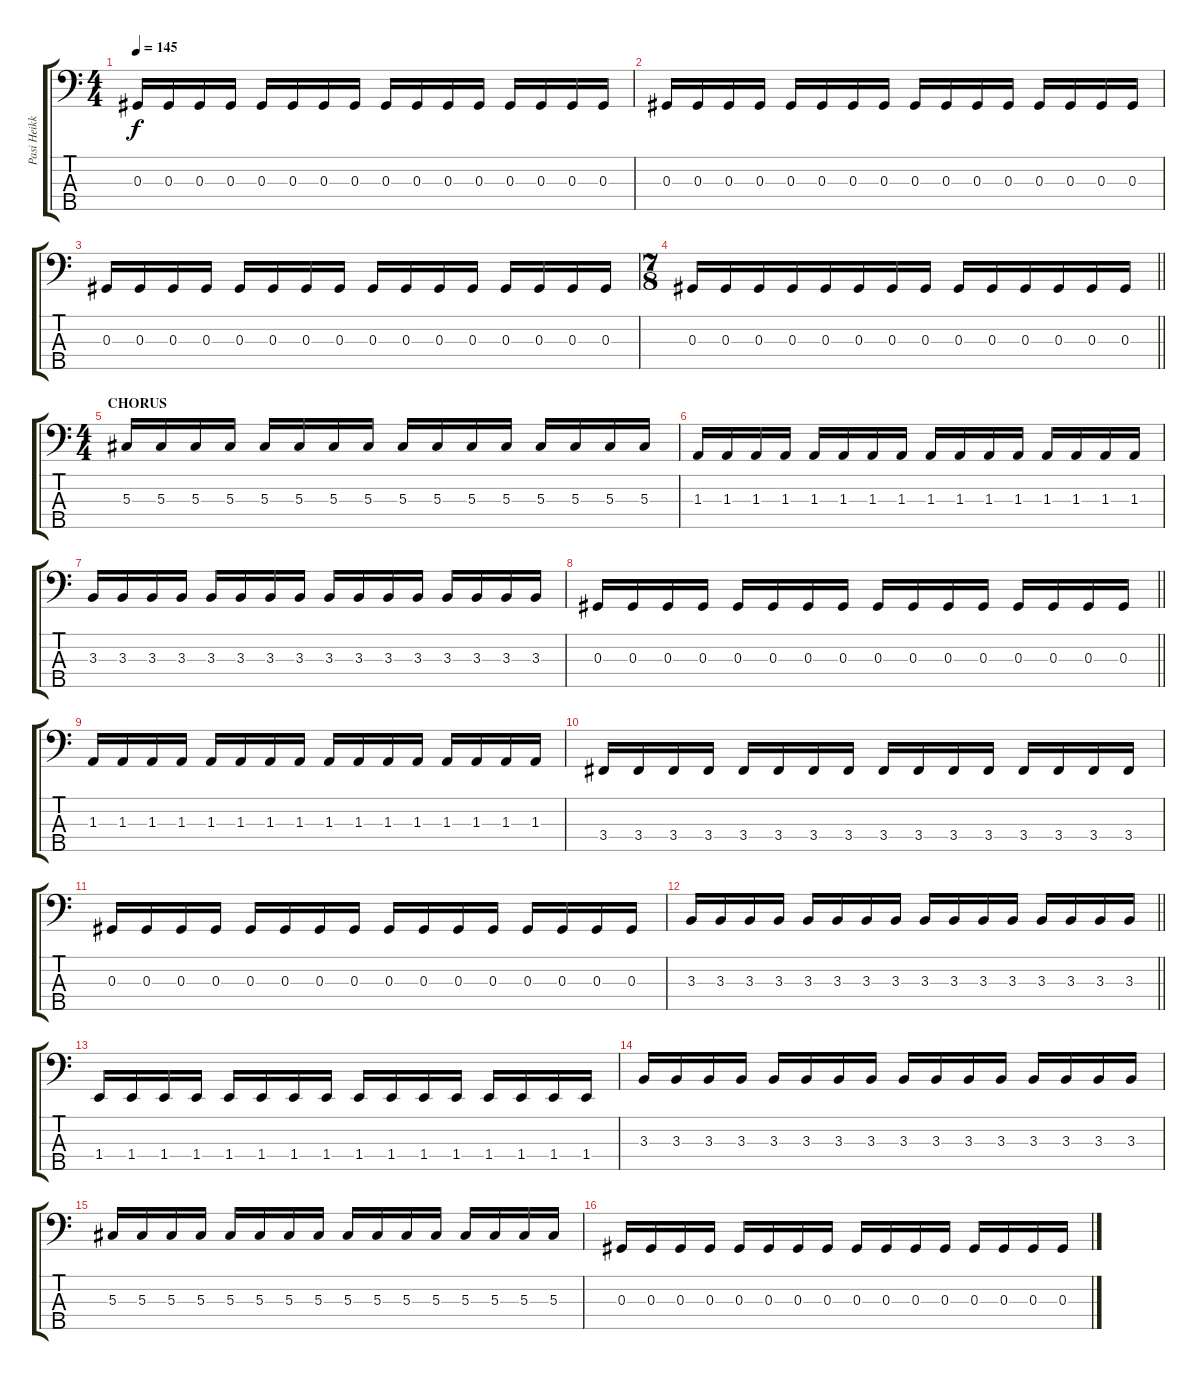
\track ("Pasi Heikkilä" "Pasi Heikk") {instrument electricbassfinger}
\staff {score tabs}
\tuning (Gb2 Db2 Ab1 Eb1 Bb0) {hide}
\ts (4 4)
\tempo 145
\clef f4
\ks c
0.3.16{dy f} 0.3.16 0.3.16 0.3.16 0.3.16 0.3.16 0.3.16 0.3.16 0.3.16 0.3.16 0.3.16 0.3.16 0.3.16 0.3.16 0.3.16 0.3.16 |
0.3.16 0.3.16 0.3.16 0.3.16 0.3.16 0.3.16 0.3.16 0.3.16 0.3.16 0.3.16 0.3.16 0.3.16 0.3.16 0.3.16 0.3.16 0.3.16 |
0.3.16 0.3.16 0.3.16 0.3.16 0.3.16 0.3.16 0.3.16 0.3.16 0.3.16 0.3.16 0.3.16 0.3.16 0.3.16 0.3.16 0.3.16 0.3.16 |
\ts (7 8)
\barLineRight lightlight
0.3.16 0.3.16 0.3.16 0.3.16 0.3.16 0.3.16 0.3.16 0.3.16 0.3.16 0.3.16 0.3.16 0.3.16 0.3.16 0.3.16 |
\ts (4 4)
\section ("" "CHORUS")
5.3.16 5.3.16 5.3.16 5.3.16 5.3.16 5.3.16 5.3.16 5.3.16 5.3.16 5.3.16 5.3.16 5.3.16 5.3.16 5.3.16 5.3.16 5.3.16 |
1.3.16 1.3.16 1.3.16 1.3.16 1.3.16 1.3.16 1.3.16 1.3.16 1.3.16 1.3.16 1.3.16 1.3.16 1.3.16 1.3.16 1.3.16 1.3.16 |
3.3.16 3.3.16 3.3.16 3.3.16 3.3.16 3.3.16 3.3.16 3.3.16 3.3.16 3.3.16 3.3.16 3.3.16 3.3.16 3.3.16 3.3.16 3.3.16 |
\barLineRight lightlight
0.3.16 0.3.16 0.3.16 0.3.16 0.3.16 0.3.16 0.3.16 0.3.16 0.3.16 0.3.16 0.3.16 0.3.16 0.3.16 0.3.16 0.3.16 0.3.16 |
1.3.16 1.3.16 1.3.16 1.3.16 1.3.16 1.3.16 1.3.16 1.3.16 1.3.16 1.3.16 1.3.16 1.3.16 1.3.16 1.3.16 1.3.16 1.3.16 |
3.4.16 3.4.16 3.4.16 3.4.16 3.4.16 3.4.16 3.4.16 3.4.16 3.4.16 3.4.16 3.4.16 3.4.16 3.4.16 3.4.16 3.4.16 3.4.16 |
0.3.16 0.3.16 0.3.16 0.3.16 0.3.16 0.3.16 0.3.16 0.3.16 0.3.16 0.3.16 0.3.16 0.3.16 0.3.16 0.3.16 0.3.16 0.3.16 |
\barLineRight lightlight
3.3.16 3.3.16 3.3.16 3.3.16 3.3.16 3.3.16 3.3.16 3.3.16 3.3.16 3.3.16 3.3.16 3.3.16 3.3.16 3.3.16 3.3.16 3.3.16 |
1.4.16 1.4.16 1.4.16 1.4.16 1.4.16 1.4.16 1.4.16 1.4.16 1.4.16 1.4.16 1.4.16 1.4.16 1.4.16 1.4.16 1.4.16 1.4.16 |
3.3.16 3.3.16 3.3.16 3.3.16 3.3.16 3.3.16 3.3.16 3.3.16 3.3.16 3.3.16 3.3.16 3.3.16 3.3.16 3.3.16 3.3.16 3.3.16 |
5.3.16 5.3.16 5.3.16 5.3.16 5.3.16 5.3.16 5.3.16 5.3.16 5.3.16 5.3.16 5.3.16 5.3.16 5.3.16 5.3.16 5.3.16 5.3.16 |
0.3.16 0.3.16 0.3.16 0.3.16 0.3.16 0.3.16 0.3.16 0.3.16 0.3.16 0.3.16 0.3.16 0.3.16 0.3.16 0.3.16 0.3.16 0.3.16
